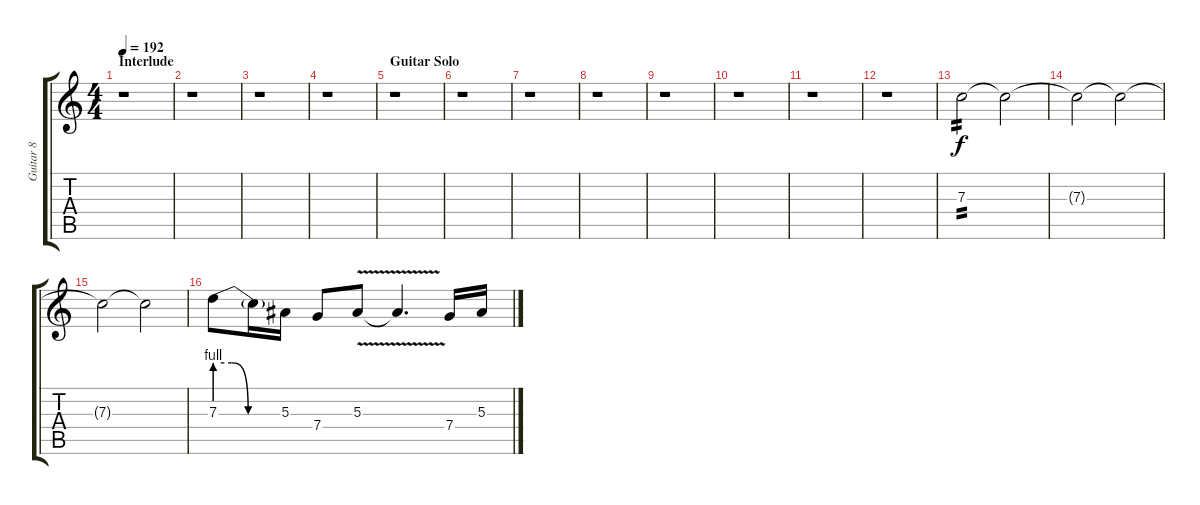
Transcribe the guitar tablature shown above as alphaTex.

\track ("Guitar 8" "Guitar 8") {instrument distortionguitar}
\staff {score tabs}
\tuning (D4 A3 F3 C3 G2 C2) {hide}
\ts (4 4)
\section ("" "Interlude")
\tempo 192
\clef g2
\ks c
r.1{dy f} |
r.1 |
r.1 |
r.1 |
\section ("" "Guitar Solo")
r.1 |
r.1 |
r.1 |
r.1 |
r.1 |
r.1 |
r.1 |
r.1 |
7.3.2{tp 2} 7.3{t}.2 |
7.3{t}.2 7.3{t}.2 |
7.3{t}.2 7.3{t}.2 |
7.3{be (custom 0 4 15 4 30 0 60 0)}.8 7.3{t}.16 5.3.16 7.4.8 5.3{v}.8 5.3{t}.4{d} 7.4.16 5.3.16
